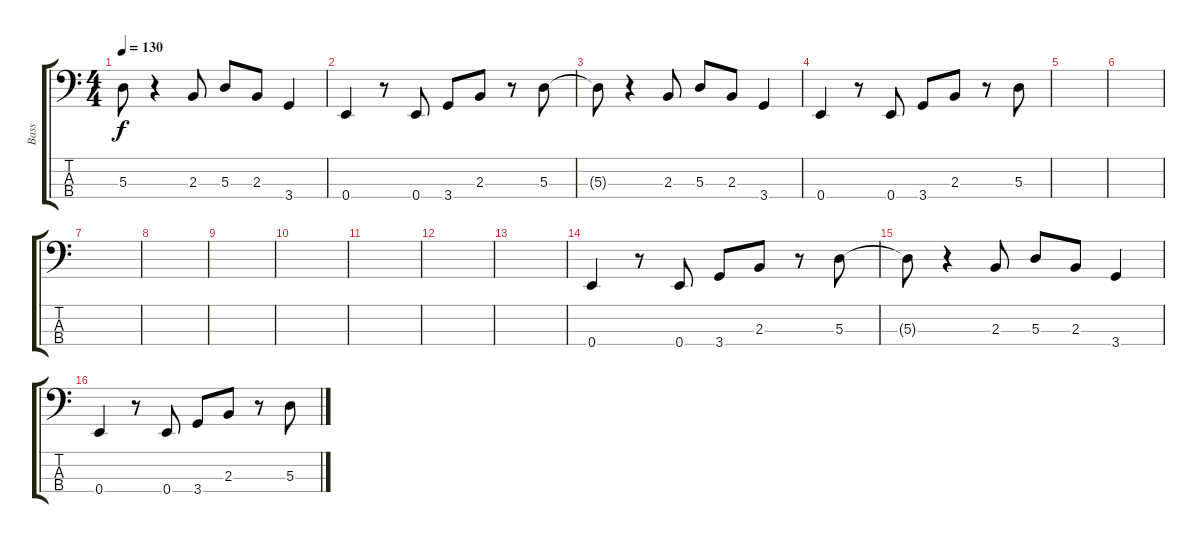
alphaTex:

\track ("Bass" "Bass") {instrument slapbass2}
\staff {score tabs}
\tuning (G2 D2 A1 E1) {hide}
\ts (4 4)
\tempo 130
\clef f4
\ks c
5.3{t}.8{dy f} r.4 2.3.8 5.3.8 2.3.8 3.4.4 |
0.4.4 r.8 0.4.8 3.4.8 2.3.8 r.8 5.3.8 |
5.3{t}.8 r.4 2.3.8 5.3.8 2.3.8 3.4.4 |
0.4.4 r.8 0.4.8 3.4.8 2.3.8 r.8 5.3.8 |
|
|
|
|
|
|
|
|
|
0.4.4 r.8 0.4.8 3.4.8 2.3.8 r.8 5.3.8 |
5.3{t}.8 r.4 2.3.8 5.3.8 2.3.8 3.4.4 |
0.4.4 r.8 0.4.8 3.4.8 2.3.8 r.8 5.3.8
